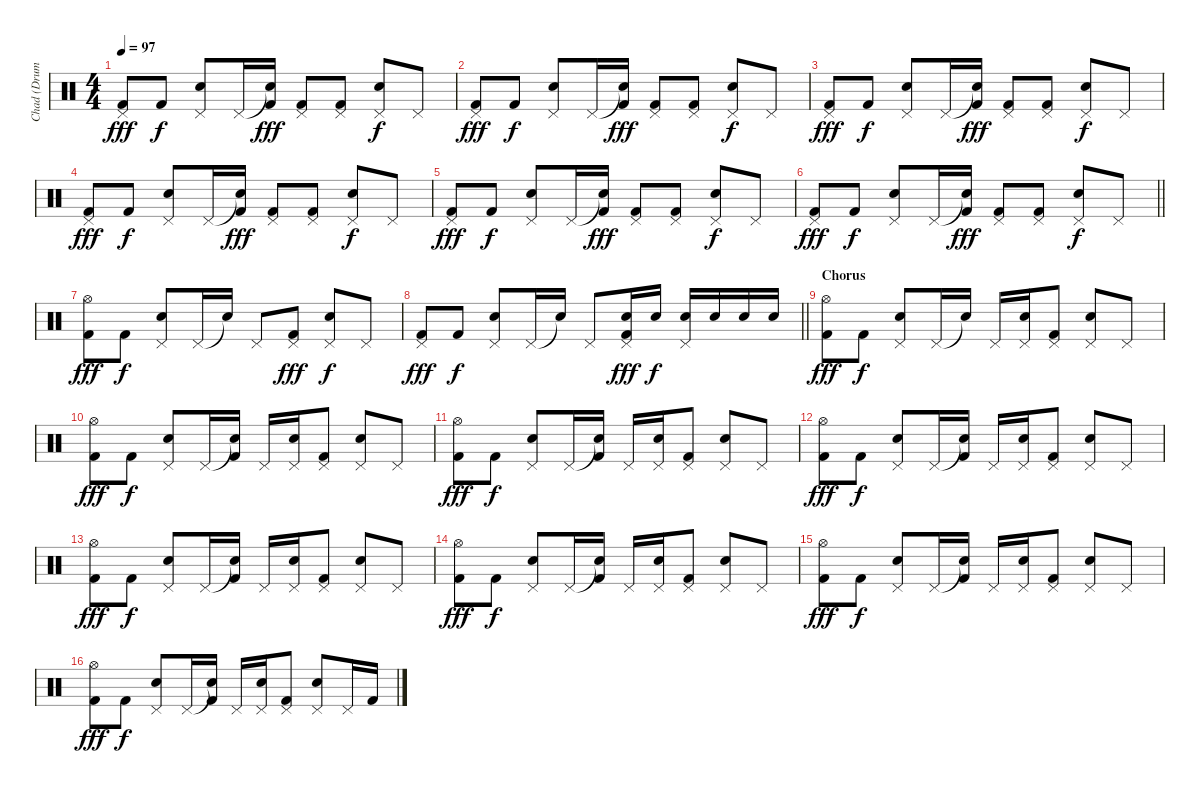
\track ("Chad (Drums)" "Chad (Drum") {instrument percussion}
\staff {score}
\articulation defaults
\ts (4 4)
\tempo 97
\clef neutral
\ks c
("Pedal Hi-Hat (hit)" "Kick (hit) 2").8{dy fff} "Kick (hit) 2".8{dy f} ("Pedal Hi-Hat (hit)" "Snare (hit) 2").8 "Pedal Hi-Hat (hit)".16 ("Snare (hit)"{t} "Kick (hit) 2").16{dy fff} ("Pedal Hi-Hat (hit)" "Kick (hit) 2").8 ("Pedal Hi-Hat (hit)" "Kick (hit) 2").8 ("Pedal Hi-Hat (hit)" "Snare (hit) 2").8{dy f} "Pedal Hi-Hat (hit)".8 |
("Pedal Hi-Hat (hit)" "Kick (hit) 2").8{dy fff} "Kick (hit) 2".8{dy f} ("Pedal Hi-Hat (hit)" "Snare (hit) 2").8 "Pedal Hi-Hat (hit)".16 ("Snare (hit)"{t} "Kick (hit) 2").16{dy fff} ("Pedal Hi-Hat (hit)" "Kick (hit) 2").8 ("Pedal Hi-Hat (hit)" "Kick (hit) 2").8 ("Pedal Hi-Hat (hit)" "Snare (hit) 2").8{dy f} "Pedal Hi-Hat (hit)".8 |
("Pedal Hi-Hat (hit)" "Kick (hit) 2").8{dy fff} "Kick (hit) 2".8{dy f} ("Pedal Hi-Hat (hit)" "Snare (hit) 2").8 "Pedal Hi-Hat (hit)".16 ("Snare (hit)"{t} "Kick (hit) 2").16{dy fff} ("Pedal Hi-Hat (hit)" "Kick (hit) 2").8 ("Pedal Hi-Hat (hit)" "Kick (hit) 2").8 ("Pedal Hi-Hat (hit)" "Snare (hit) 2").8{dy f} "Pedal Hi-Hat (hit)".8 |
("Pedal Hi-Hat (hit)" "Kick (hit) 2").8{dy fff} "Kick (hit) 2".8{dy f} ("Pedal Hi-Hat (hit)" "Snare (hit) 2").8 "Pedal Hi-Hat (hit)".16 ("Snare (hit)"{t} "Kick (hit) 2").16{dy fff} ("Pedal Hi-Hat (hit)" "Kick (hit) 2").8 ("Pedal Hi-Hat (hit)" "Kick (hit) 2").8 ("Pedal Hi-Hat (hit)" "Snare (hit) 2").8{dy f} "Pedal Hi-Hat (hit)".8 |
("Pedal Hi-Hat (hit)" "Kick (hit) 2").8{dy fff} "Kick (hit) 2".8{dy f} ("Pedal Hi-Hat (hit)" "Snare (hit) 2").8 "Pedal Hi-Hat (hit)".16 ("Snare (hit)"{t} "Kick (hit) 2").16{dy fff} ("Pedal Hi-Hat (hit)" "Kick (hit) 2").8 ("Pedal Hi-Hat (hit)" "Kick (hit) 2").8 ("Pedal Hi-Hat (hit)" "Snare (hit) 2").8{dy f} "Pedal Hi-Hat (hit)".8 |
\barLineRight lightlight
("Pedal Hi-Hat (hit)" "Kick (hit) 2").8{dy fff} "Kick (hit) 2".8{dy f} ("Pedal Hi-Hat (hit)" "Snare (hit) 2").8 "Pedal Hi-Hat (hit)".16 ("Snare (hit)"{t} "Kick (hit) 2").16{dy fff} ("Pedal Hi-Hat (hit)" "Kick (hit) 2").8 ("Pedal Hi-Hat (hit)" "Kick (hit) 2").8 ("Pedal Hi-Hat (hit)" "Snare (hit) 2").8{dy f} "Pedal Hi-Hat (hit)".8 |
("Hi-Hat (open)" "Kick (hit) 2").8{dy fff} "Kick (hit) 2".8{dy f} ("Pedal Hi-Hat (hit)" "Snare (hit) 2").8 "Pedal Hi-Hat (hit)".16 "Snare (hit)"{t}.16 "Pedal Hi-Hat (hit)".8 ("Pedal Hi-Hat (hit)" "Kick (hit) 2").8{dy fff} ("Pedal Hi-Hat (hit)" "Snare (hit) 2").8{dy f} "Pedal Hi-Hat (hit)".8 |
\barLineRight lightlight
("Pedal Hi-Hat (hit)" "Kick (hit) 2").8{dy fff} "Kick (hit) 2".8{dy f} ("Pedal Hi-Hat (hit)" "Snare (hit) 2").8 "Pedal Hi-Hat (hit)".16 "Snare (hit)"{t}.16 "Pedal Hi-Hat (hit)".8 ("Pedal Hi-Hat (hit)" "Snare (hit) 2" "Kick (hit) 2").16{dy fff} "Snare (hit) 2".16{dy f} ("Pedal Hi-Hat (hit)" "Snare (hit) 2").16 "Snare (hit) 2".16 "Snare (hit) 2".16 "Snare (hit) 2".16 |
\section ("" "Chorus")
("Hi-Hat (open)" "Kick (hit) 2").8{dy fff} "Kick (hit) 2".8{dy f} ("Pedal Hi-Hat (hit)" "Snare (hit) 2").8 "Pedal Hi-Hat (hit)".16 "Snare (hit)"{t}.16 "Pedal Hi-Hat (hit)".16 ("Pedal Hi-Hat (hit)" "Snare (hit) 2").16 ("Pedal Hi-Hat (hit)" "Kick (hit) 2").8 ("Pedal Hi-Hat (hit)" "Snare (hit) 2").8 "Pedal Hi-Hat (hit)".8 |
("Hi-Hat (open)" "Kick (hit) 2").8{dy fff} "Kick (hit) 2".8{dy f} ("Pedal Hi-Hat (hit)" "Snare (hit) 2").8 "Pedal Hi-Hat (hit)".16 ("Snare (hit)"{t} "Kick (hit) 2").16 "Pedal Hi-Hat (hit)".16 ("Pedal Hi-Hat (hit)" "Snare (hit) 2").16 ("Pedal Hi-Hat (hit)" "Kick (hit) 2").8 ("Pedal Hi-Hat (hit)" "Snare (hit) 2").8 "Pedal Hi-Hat (hit)".8 |
("Hi-Hat (open)" "Kick (hit) 2").8{dy fff} "Kick (hit) 2".8{dy f} ("Pedal Hi-Hat (hit)" "Snare (hit) 2").8 "Pedal Hi-Hat (hit)".16 ("Snare (hit)"{t} "Kick (hit) 2").16 "Pedal Hi-Hat (hit)".16 ("Pedal Hi-Hat (hit)" "Snare (hit) 2").16 ("Pedal Hi-Hat (hit)" "Kick (hit) 2").8 ("Pedal Hi-Hat (hit)" "Snare (hit) 2").8 "Pedal Hi-Hat (hit)".8 |
("Hi-Hat (open)" "Kick (hit) 2").8{dy fff} "Kick (hit) 2".8{dy f} ("Pedal Hi-Hat (hit)" "Snare (hit) 2").8 "Pedal Hi-Hat (hit)".16 ("Snare (hit)"{t} "Kick (hit) 2").16 "Pedal Hi-Hat (hit)".16 ("Pedal Hi-Hat (hit)" "Snare (hit) 2").16 ("Pedal Hi-Hat (hit)" "Kick (hit) 2").8 ("Pedal Hi-Hat (hit)" "Snare (hit) 2").8 "Pedal Hi-Hat (hit)".8 |
("Hi-Hat (open)" "Kick (hit) 2").8{dy fff} "Kick (hit) 2".8{dy f} ("Pedal Hi-Hat (hit)" "Snare (hit) 2").8 "Pedal Hi-Hat (hit)".16 ("Snare (hit)"{t} "Kick (hit) 2").16 "Pedal Hi-Hat (hit)".16 ("Pedal Hi-Hat (hit)" "Snare (hit) 2").16 ("Pedal Hi-Hat (hit)" "Kick (hit) 2").8 ("Pedal Hi-Hat (hit)" "Snare (hit) 2").8 "Pedal Hi-Hat (hit)".8 |
("Hi-Hat (open)" "Kick (hit) 2").8{dy fff} "Kick (hit) 2".8{dy f} ("Pedal Hi-Hat (hit)" "Snare (hit) 2").8 "Pedal Hi-Hat (hit)".16 ("Snare (hit)"{t} "Kick (hit) 2").16 "Pedal Hi-Hat (hit)".16 ("Pedal Hi-Hat (hit)" "Snare (hit) 2").16 ("Pedal Hi-Hat (hit)" "Kick (hit) 2").8 ("Pedal Hi-Hat (hit)" "Snare (hit) 2").8 "Pedal Hi-Hat (hit)".8 |
("Hi-Hat (open)" "Kick (hit) 2").8{dy fff} "Kick (hit) 2".8{dy f} ("Pedal Hi-Hat (hit)" "Snare (hit) 2").8 "Pedal Hi-Hat (hit)".16 ("Snare (hit)"{t} "Kick (hit) 2").16 "Pedal Hi-Hat (hit)".16 ("Pedal Hi-Hat (hit)" "Snare (hit) 2").16 ("Pedal Hi-Hat (hit)" "Kick (hit) 2").8 ("Pedal Hi-Hat (hit)" "Snare (hit) 2").8 "Pedal Hi-Hat (hit)".8 |
("Hi-Hat (open)" "Kick (hit) 2").8{dy fff} "Kick (hit) 2".8{dy f} ("Pedal Hi-Hat (hit)" "Snare (hit) 2").8 "Pedal Hi-Hat (hit)".16 ("Snare (hit)"{t} "Kick (hit) 2").16 "Pedal Hi-Hat (hit)".16 ("Pedal Hi-Hat (hit)" "Snare (hit) 2").16 ("Pedal Hi-Hat (hit)" "Kick (hit) 2").8 ("Pedal Hi-Hat (hit)" "Snare (hit) 2").8 "Pedal Hi-Hat (hit)".16 "Kick (hit) 2".16
